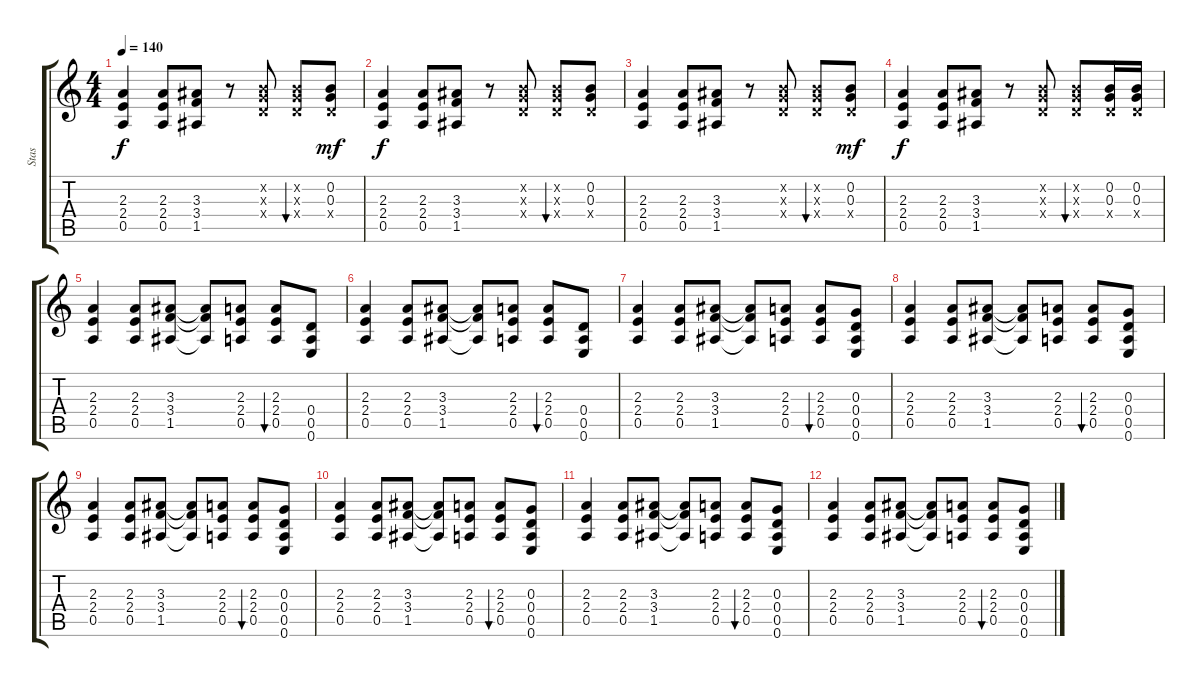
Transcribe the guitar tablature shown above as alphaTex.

\track ("Stas" "Stas") {instrument electricguitarclean}
\staff {score tabs}
\tuning (E4 B3 G3 D3 A2 E2) {hide}
\ts (4 4)
\tempo 140
\clef g2
\ks c
(2.3 2.4 0.5).4{dy f} (2.3 2.4 0.5).8 (3.3 3.4 1.5).8 r.8 (0.2{x} 0.3{x} 0.4{x}).8 (0.2{x} 0.3{x} 0.4{x}).8{bu 60} (0.2 0.3 0.4{x}).8{dy mf} |
(2.3 2.4 0.5).4{dy f} (2.3 2.4 0.5).8 (3.3 3.4 1.5).8 r.8 (0.2{x} 0.3{x} 0.4{x}).8 (0.2{x} 0.3{x} 0.4{x}).8{bu 60} (0.2 0.3 0.4{x}).8 |
(2.3 2.4 0.5).4 (2.3 2.4 0.5).8 (3.3 3.4 1.5).8 r.8 (0.2{x} 0.3{x} 0.4{x}).8 (0.2{x} 0.3{x} 0.4{x}).8{bu 60} (0.2 0.3 0.4{x}).8{dy mf} |
(2.3 2.4 0.5).4{dy f} (2.3 2.4 0.5).8 (3.3 3.4 1.5).8 r.8 (0.2{x} 0.3{x} 0.4{x}).8 (0.2{x} 0.3{x} 0.4{x}).8{bu 60} (0.2 0.3 0.4{x}).16 (0.2 0.3 0.4{x}).16 |
(2.3 2.4 0.5).4{instrument distortionguitar} (2.3 2.4 0.5).8 (3.3 3.4 1.5).8 (3.3{t} 3.4{t} 1.5{t}).8 (2.3 2.4 0.5).8 (2.3 2.4 0.5).8{bu 60} (0.4 0.5 0.6).8 |
(2.3 2.4 0.5).4{instrument distortionguitar} (2.3 2.4 0.5).8 (3.3 3.4 1.5).8 (3.3{t} 3.4{t} 1.5{t}).8 (2.3 2.4 0.5).8 (2.3 2.4 0.5).8{bu 60} (0.4 0.5 0.6).8 |
(2.3 2.4 0.5).4{instrument distortionguitar} (2.3 2.4 0.5).8 (3.3 3.4 1.5).8 (3.3{t} 3.4{t} 1.5{t}).8 (2.3 2.4 0.5).8 (2.3 2.4 0.5).8{bu 60} (0.3 0.4 0.5 0.6).8 |
(2.3 2.4 0.5).4{instrument distortionguitar} (2.3 2.4 0.5).8 (3.3 3.4 1.5).8 (3.3{t} 3.4{t} 1.5{t}).8 (2.3 2.4 0.5).8 (2.3 2.4 0.5).8{bu 60} (0.3 0.4 0.5 0.6).8 |
(2.3 2.4 0.5).4{instrument distortionguitar} (2.3 2.4 0.5).8 (3.3 3.4 1.5).8 (3.3{t} 3.4{t} 1.5{t}).8 (2.3 2.4 0.5).8 (2.3 2.4 0.5).8{bu 60} (0.3 0.4 0.5 0.6).8 |
(2.3 2.4 0.5).4{instrument distortionguitar} (2.3 2.4 0.5).8 (3.3 3.4 1.5).8 (3.3{t} 3.4{t} 1.5{t}).8 (2.3 2.4 0.5).8 (2.3 2.4 0.5).8{bu 60} (0.3 0.4 0.5 0.6).8 |
(2.3 2.4 0.5).4{instrument distortionguitar} (2.3 2.4 0.5).8 (3.3 3.4 1.5).8 (3.3{t} 3.4{t} 1.5{t}).8 (2.3 2.4 0.5).8 (2.3 2.4 0.5).8{bu 60} (0.3 0.4 0.5 0.6).8 |
(2.3 2.4 0.5).4{instrument distortionguitar} (2.3 2.4 0.5).8 (3.3 3.4 1.5).8 (3.3{t} 3.4{t} 1.5{t}).8 (2.3 2.4 0.5).8 (2.3 2.4 0.5).8{bu 60} (0.3 0.4 0.5 0.6).8
